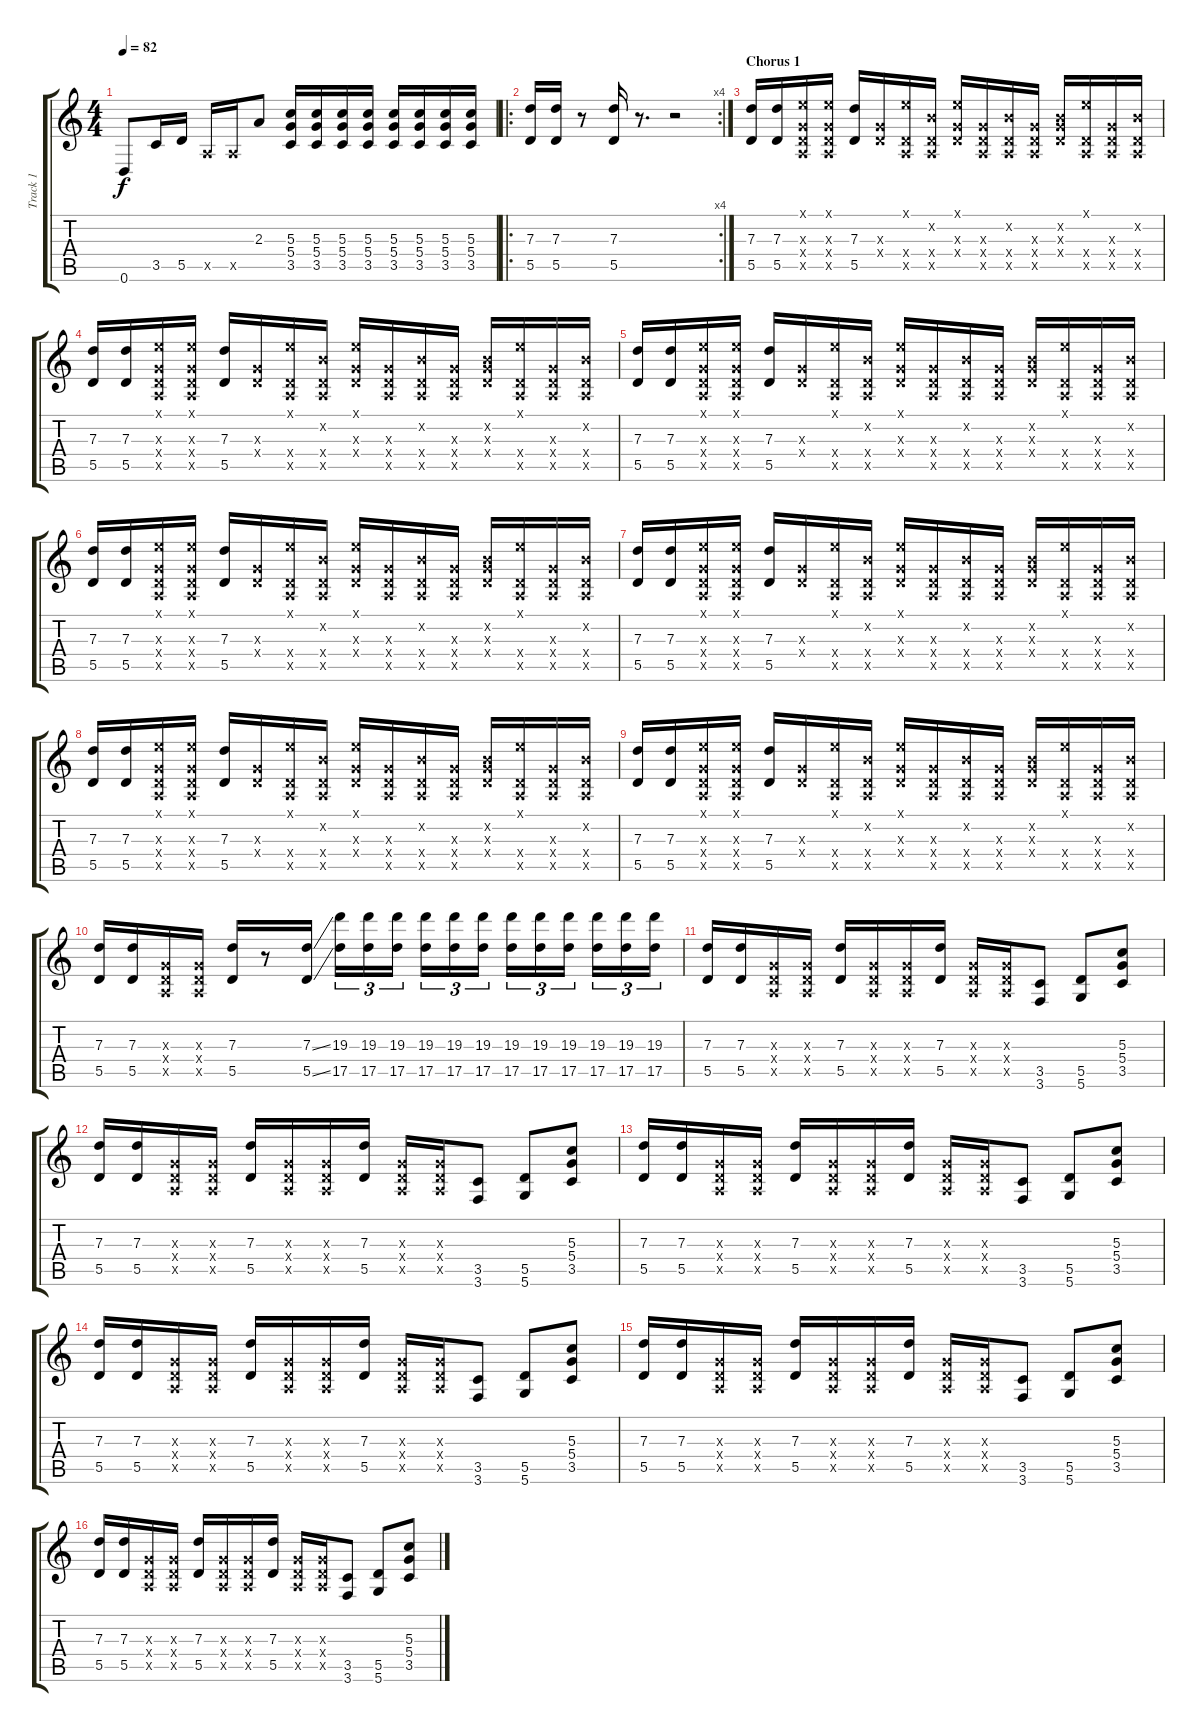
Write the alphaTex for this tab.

\track ("Track 1" "Track 1") {instrument overdrivenguitar}
\staff {score tabs}
\tuning (E4 B3 G3 D3 A2 D2) {hide}
\ts (4 4)
\tempo 82
\clef g2
\ks c
0.6.8{dy f} 3.5.16 5.5.16 0.5{x}.16 0.5{x}.16 2.3.8 (5.3 5.4 3.5).16 (5.3 5.4 3.5).16 (5.3 5.4 3.5).16 (5.3 5.4 3.5).16 (5.3 5.4 3.5).16 (5.3 5.4 3.5).16 (5.3 5.4 3.5).16 (5.3 5.4 3.5).16 |
\ro
\rc 4
(7.3 5.5).16 (7.3 5.5).16 r.8 (7.3 5.5).16 r.8{d} r.2 |
\section ("" "Chorus 1")
(7.3 5.5).16 (7.3 5.5).16 (0.1{x} 0.3{x} 0.4{x} 0.5{x}).16 (0.1{x} 0.3{x} 0.4{x} 0.5{x}).16 (7.3 5.5).16 (0.3{x} 0.4{x}).16 (0.1{x} 0.4{x} 0.5{x}).16 (0.2{x} 0.4{x} 0.5{x}).16 (0.1{x} 0.3{x} 0.4{x}).16 (0.3{x} 0.4{x} 0.5{x}).16 (0.2{x} 0.4{x} 0.5{x}).16 (0.3{x} 0.4{x} 0.5{x}).16 (0.2{x} 0.3{x} 0.4{x}).16 (0.1{x} 0.4{x} 0.5{x}).16 (0.3{x} 0.4{x} 0.5{x}).16 (0.2{x} 0.4{x} 0.5{x}).16 |
(7.3 5.5).16 (7.3 5.5).16 (0.1{x} 0.3{x} 0.4{x} 0.5{x}).16 (0.1{x} 0.3{x} 0.4{x} 0.5{x}).16 (7.3 5.5).16 (0.3{x} 0.4{x}).16 (0.1{x} 0.4{x} 0.5{x}).16 (0.2{x} 0.4{x} 0.5{x}).16 (0.1{x} 0.3{x} 0.4{x}).16 (0.3{x} 0.4{x} 0.5{x}).16 (0.2{x} 0.4{x} 0.5{x}).16 (0.3{x} 0.4{x} 0.5{x}).16 (0.2{x} 0.3{x} 0.4{x}).16 (0.1{x} 0.4{x} 0.5{x}).16 (0.3{x} 0.4{x} 0.5{x}).16 (0.2{x} 0.4{x} 0.5{x}).16 |
(7.3 5.5).16 (7.3 5.5).16 (0.1{x} 0.3{x} 0.4{x} 0.5{x}).16 (0.1{x} 0.3{x} 0.4{x} 0.5{x}).16 (7.3 5.5).16 (0.3{x} 0.4{x}).16 (0.1{x} 0.4{x} 0.5{x}).16 (0.2{x} 0.4{x} 0.5{x}).16 (0.1{x} 0.3{x} 0.4{x}).16 (0.3{x} 0.4{x} 0.5{x}).16 (0.2{x} 0.4{x} 0.5{x}).16 (0.3{x} 0.4{x} 0.5{x}).16 (0.2{x} 0.3{x} 0.4{x}).16 (0.1{x} 0.4{x} 0.5{x}).16 (0.3{x} 0.4{x} 0.5{x}).16 (0.2{x} 0.4{x} 0.5{x}).16 |
(7.3 5.5).16 (7.3 5.5).16 (0.1{x} 0.3{x} 0.4{x} 0.5{x}).16 (0.1{x} 0.3{x} 0.4{x} 0.5{x}).16 (7.3 5.5).16 (0.3{x} 0.4{x}).16 (0.1{x} 0.4{x} 0.5{x}).16 (0.2{x} 0.4{x} 0.5{x}).16 (0.1{x} 0.3{x} 0.4{x}).16 (0.3{x} 0.4{x} 0.5{x}).16 (0.2{x} 0.4{x} 0.5{x}).16 (0.3{x} 0.4{x} 0.5{x}).16 (0.2{x} 0.3{x} 0.4{x}).16 (0.1{x} 0.4{x} 0.5{x}).16 (0.3{x} 0.4{x} 0.5{x}).16 (0.2{x} 0.4{x} 0.5{x}).16 |
(7.3 5.5).16 (7.3 5.5).16 (0.1{x} 0.3{x} 0.4{x} 0.5{x}).16 (0.1{x} 0.3{x} 0.4{x} 0.5{x}).16 (7.3 5.5).16 (0.3{x} 0.4{x}).16 (0.1{x} 0.4{x} 0.5{x}).16 (0.2{x} 0.4{x} 0.5{x}).16 (0.1{x} 0.3{x} 0.4{x}).16 (0.3{x} 0.4{x} 0.5{x}).16 (0.2{x} 0.4{x} 0.5{x}).16 (0.3{x} 0.4{x} 0.5{x}).16 (0.2{x} 0.3{x} 0.4{x}).16 (0.1{x} 0.4{x} 0.5{x}).16 (0.3{x} 0.4{x} 0.5{x}).16 (0.2{x} 0.4{x} 0.5{x}).16 |
(7.3 5.5).16 (7.3 5.5).16 (0.1{x} 0.3{x} 0.4{x} 0.5{x}).16 (0.1{x} 0.3{x} 0.4{x} 0.5{x}).16 (7.3 5.5).16 (0.3{x} 0.4{x}).16 (0.1{x} 0.4{x} 0.5{x}).16 (0.2{x} 0.4{x} 0.5{x}).16 (0.1{x} 0.3{x} 0.4{x}).16 (0.3{x} 0.4{x} 0.5{x}).16 (0.2{x} 0.4{x} 0.5{x}).16 (0.3{x} 0.4{x} 0.5{x}).16 (0.2{x} 0.3{x} 0.4{x}).16 (0.1{x} 0.4{x} 0.5{x}).16 (0.3{x} 0.4{x} 0.5{x}).16 (0.2{x} 0.4{x} 0.5{x}).16 |
(7.3 5.5).16 (7.3 5.5).16 (0.1{x} 0.3{x} 0.4{x} 0.5{x}).16 (0.1{x} 0.3{x} 0.4{x} 0.5{x}).16 (7.3 5.5).16 (0.3{x} 0.4{x}).16 (0.1{x} 0.4{x} 0.5{x}).16 (0.2{x} 0.4{x} 0.5{x}).16 (0.1{x} 0.3{x} 0.4{x}).16 (0.3{x} 0.4{x} 0.5{x}).16 (0.2{x} 0.4{x} 0.5{x}).16 (0.3{x} 0.4{x} 0.5{x}).16 (0.2{x} 0.3{x} 0.4{x}).16 (0.1{x} 0.4{x} 0.5{x}).16 (0.3{x} 0.4{x} 0.5{x}).16 (0.2{x} 0.4{x} 0.5{x}).16 |
(7.3 5.5).16 (7.3 5.5).16 (0.3{x} 0.4{x} 0.5{x}).16 (0.3{x} 0.4{x} 0.5{x}).16 (7.3 5.5).16 r.8 (7.3{ss} 5.5{ss}).16 (19.3 17.5).16{tu (3 2)} (19.3 17.5).16{tu (3 2)} (19.3 17.5).16{tu (3 2)} (19.3 17.5).16{tu (3 2)} (19.3 17.5).16{tu (3 2)} (19.3 17.5).16{tu (3 2)} (19.3 17.5).16{tu (3 2)} (19.3 17.5).16{tu (3 2)} (19.3 17.5).16{tu (3 2)} (19.3 17.5).16{tu (3 2)} (19.3 17.5).16{tu (3 2)} (19.3 17.5).16{tu (3 2)} |
(7.3 5.5).16 (7.3 5.5).16 (0.3{x} 0.4{x} 0.5{x}).16 (0.3{x} 0.4{x} 0.5{x}).16 (7.3 5.5).16 (0.3{x} 0.4{x} 0.5{x}).16 (0.3{x} 0.4{x} 0.5{x}).16 (7.3 5.5).16 (0.3{x} 0.4{x} 0.5{x}).16 (0.3{x} 0.4{x} 0.5{x}).16 (3.5 3.6).8 (5.5 5.6).8 (5.3 5.4 3.5).8 |
(7.3 5.5).16 (7.3 5.5).16 (0.3{x} 0.4{x} 0.5{x}).16 (0.3{x} 0.4{x} 0.5{x}).16 (7.3 5.5).16 (0.3{x} 0.4{x} 0.5{x}).16 (0.3{x} 0.4{x} 0.5{x}).16 (7.3 5.5).16 (0.3{x} 0.4{x} 0.5{x}).16 (0.3{x} 0.4{x} 0.5{x}).16 (3.5 3.6).8 (5.5 5.6).8 (5.3 5.4 3.5).8 |
(7.3 5.5).16 (7.3 5.5).16 (0.3{x} 0.4{x} 0.5{x}).16 (0.3{x} 0.4{x} 0.5{x}).16 (7.3 5.5).16 (0.3{x} 0.4{x} 0.5{x}).16 (0.3{x} 0.4{x} 0.5{x}).16 (7.3 5.5).16 (0.3{x} 0.4{x} 0.5{x}).16 (0.3{x} 0.4{x} 0.5{x}).16 (3.5 3.6).8 (5.5 5.6).8 (5.3 5.4 3.5).8 |
(7.3 5.5).16 (7.3 5.5).16 (0.3{x} 0.4{x} 0.5{x}).16 (0.3{x} 0.4{x} 0.5{x}).16 (7.3 5.5).16 (0.3{x} 0.4{x} 0.5{x}).16 (0.3{x} 0.4{x} 0.5{x}).16 (7.3 5.5).16 (0.3{x} 0.4{x} 0.5{x}).16 (0.3{x} 0.4{x} 0.5{x}).16 (3.5 3.6).8 (5.5 5.6).8 (5.3 5.4 3.5).8 |
(7.3 5.5).16 (7.3 5.5).16 (0.3{x} 0.4{x} 0.5{x}).16 (0.3{x} 0.4{x} 0.5{x}).16 (7.3 5.5).16 (0.3{x} 0.4{x} 0.5{x}).16 (0.3{x} 0.4{x} 0.5{x}).16 (7.3 5.5).16 (0.3{x} 0.4{x} 0.5{x}).16 (0.3{x} 0.4{x} 0.5{x}).16 (3.5 3.6).8 (5.5 5.6).8 (5.3 5.4 3.5).8 |
(7.3 5.5).16 (7.3 5.5).16 (0.3{x} 0.4{x} 0.5{x}).16 (0.3{x} 0.4{x} 0.5{x}).16 (7.3 5.5).16 (0.3{x} 0.4{x} 0.5{x}).16 (0.3{x} 0.4{x} 0.5{x}).16 (7.3 5.5).16 (0.3{x} 0.4{x} 0.5{x}).16 (0.3{x} 0.4{x} 0.5{x}).16 (3.5 3.6).8 (5.5 5.6).8 (5.3 5.4 3.5).8
